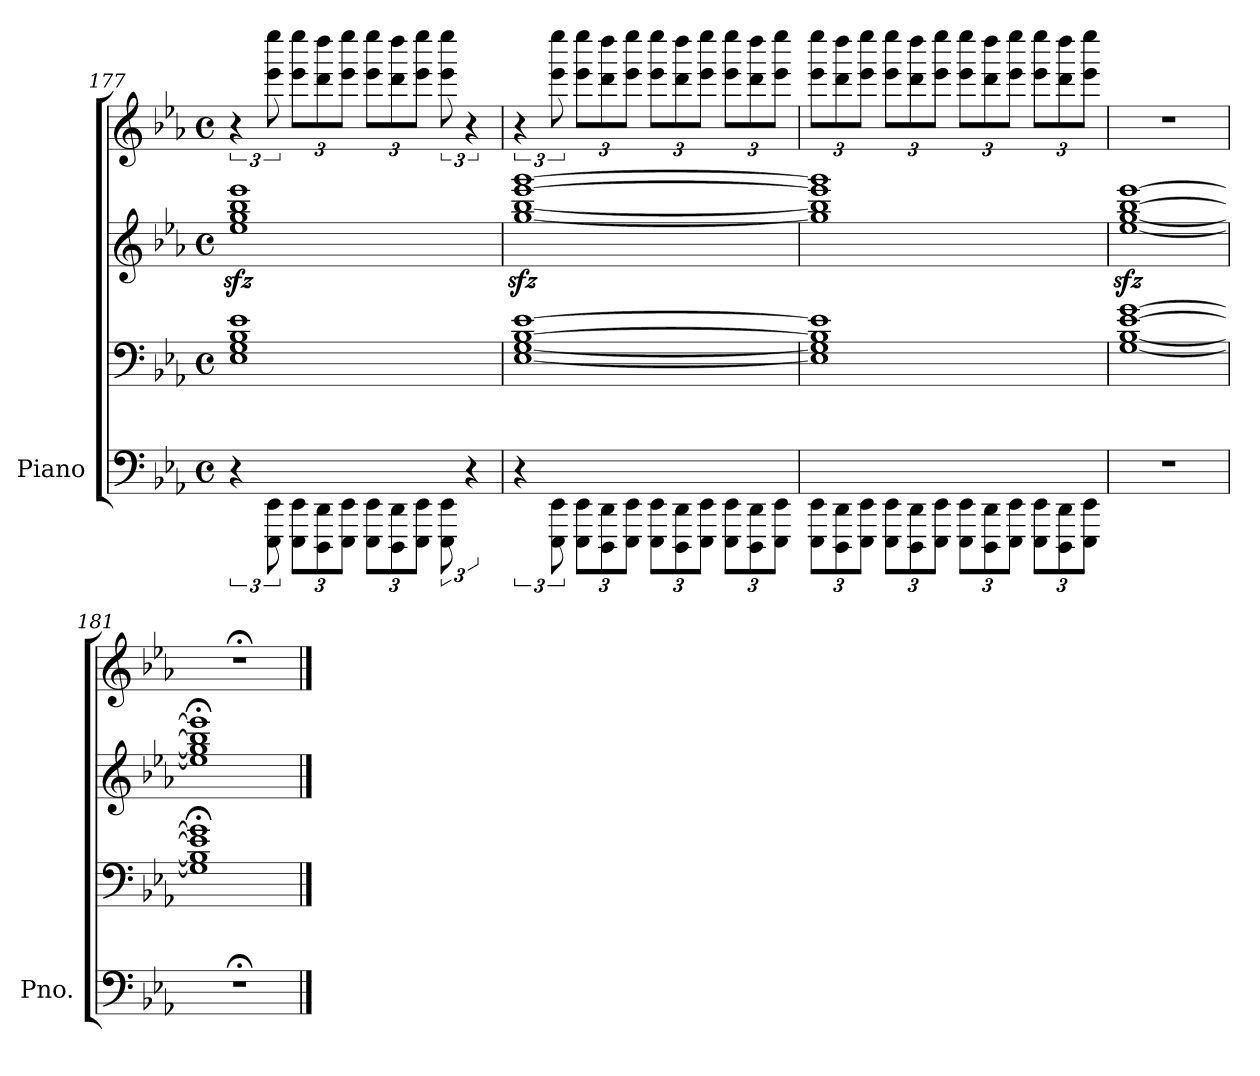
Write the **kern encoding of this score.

**kern	**kern	**kern	**kern
*part1	*part1	*part1	*part1
*staff4	*staff3	*staff2	*staff1
*I"Piano	*	*	*
*I'Pno.	*	*	*
*clefF4	*clefF4	*clefG2	*clefG2
*k[b-e-a-]	*k[b-e-a-]	*k[b-e-a-]	*k[b-e-a-]
*M4/4	*M4/4	*M4/4	*M4/4
*met(c)	*met(c)	*met(c)	*met(c)
=177	=177	=177	=177
6r	1E- 1G 1B- 1e-	1ee-zz< 1ggzz< 1bb-zz< 1eee-zz<	6r
12EEE-\ 12EE-\	.	.	12eee-\ 12eeee-\
*Xbrackettup	*	*	*Xbrackettup
12EEE-\ 12EE-\L	.	.	12eee-\ 12eeee-\L
12DDD\ 12DD\	.	.	12ddd\ 12dddd\
12EEE-\ 12EE-\J	.	.	12eee-\ 12eeee-\J
12EEE-\ 12EE-\L	.	.	12eee-\ 12eeee-\L
12DDD\ 12DD\	.	.	12ddd\ 12dddd\
12EEE-\ 12EE-\J	.	.	12eee-\ 12eeee-\J
*brackettup	*	*	*brackettup
12EEE-\ 12EE-\	.	.	12eee-\ 12eeee-\
6r	.	.	6r
=178	=178	=178	=178
6r	[1E- [1G [1B- [1e-	[1ggzz< [1bb-zz< [1eee-zz< [1gggzz<	6r
12EEE-\ 12EE-\	.	.	12eee-\ 12eeee-\
*Xbrackettup	*	*	*Xbrackettup
12EEE-\ 12EE-\L	.	.	12eee-\ 12eeee-\L
12DDD\ 12DD\	.	.	12ddd\ 12dddd\
12EEE-\ 12EE-\J	.	.	12eee-\ 12eeee-\J
12EEE-\ 12EE-\L	.	.	12eee-\ 12eeee-\L
12DDD\ 12DD\	.	.	12ddd\ 12dddd\
12EEE-\ 12EE-\J	.	.	12eee-\ 12eeee-\J
12EEE-\ 12EE-\L	.	.	12eee-\ 12eeee-\L
12DDD\ 12DD\	.	.	12ddd\ 12dddd\
12EEE-\ 12EE-\J	.	.	12eee-\ 12eeee-\J
=179	=179	=179	=179
12EEE-\ 12EE-\L	1E-] 1G] 1B-] 1e-]	1gg] 1bb-] 1eee-] 1ggg]	12eee-\ 12eeee-\L
12DDD\ 12DD\	.	.	12ddd\ 12dddd\
12EEE-\ 12EE-\J	.	.	12eee-\ 12eeee-\J
12EEE-\ 12EE-\L	.	.	12eee-\ 12eeee-\L
12DDD\ 12DD\	.	.	12ddd\ 12dddd\
12EEE-\ 12EE-\J	.	.	12eee-\ 12eeee-\J
12EEE-\ 12EE-\L	.	.	12eee-\ 12eeee-\L
12DDD\ 12DD\	.	.	12ddd\ 12dddd\
12EEE-\ 12EE-\J	.	.	12eee-\ 12eeee-\J
12EEE-\ 12EE-\L	.	.	12eee-\ 12eeee-\L
12DDD\ 12DD\	.	.	12ddd\ 12dddd\
12EEE-\ 12EE-\J	.	.	12eee-\ 12eeee-\J
=180	=180	=180	=180
1r	[1G [1B- [1e- [1g	[1ee-zz< [1ggzz< [1bb-zz< [1eee-zz<	1r
=181	=181	=181	=181
1r;<	1G];< 1B-];< 1e-];< 1g];<	1ee-];< 1gg];< 1bb-];< 1eee-];<	1r;<
==	==	==	==
*-	*-	*-	*-
